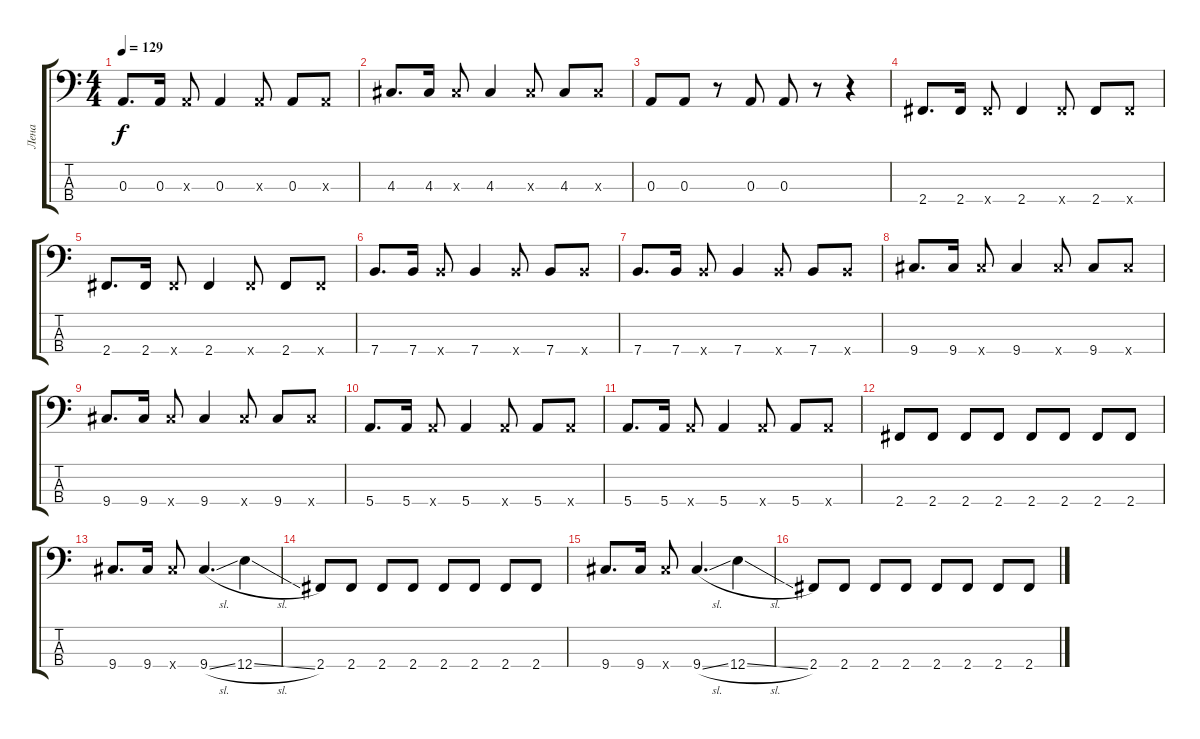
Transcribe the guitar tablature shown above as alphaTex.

\track ("Лена" "Лена") {instrument electricbasspick}
\staff {score tabs}
\tuning (G2 D2 A1 E1) {hide}
\ts (4 4)
\tempo 129
\clef f4
\ks c
0.3.8{d dy f} 0.3.16 0.3{x}.8 0.3.4 0.3{x}.8 0.3.8 0.3{x}.8 |
4.3.8{d} 4.3.16 4.3{x}.8 4.3.4 4.3{x}.8 4.3.8 4.3{x}.8 |
0.3.8 0.3.8 r.8 0.3.8 0.3.8 r.8 r.4 |
2.4.8{d} 2.4.16 2.4{x}.8 2.4.4 2.4{x}.8 2.4.8 2.4{x}.8 |
2.4.8{d} 2.4.16 2.4{x}.8 2.4.4 2.4{x}.8 2.4.8 2.4{x}.8 |
7.4.8{d} 7.4.16 7.4{x}.8 7.4.4 7.4{x}.8 7.4.8 7.4{x}.8 |
7.4.8{d} 7.4.16 7.4{x}.8 7.4.4 7.4{x}.8 7.4.8 7.4{x}.8 |
9.4.8{d} 9.4.16 9.4{x}.8 9.4.4 9.4{x}.8 9.4.8 9.4{x}.8 |
9.4.8{d} 9.4.16 9.4{x}.8 9.4.4 9.4{x}.8 9.4.8 9.4{x}.8 |
5.4.8{d} 5.4.16 5.4{x}.8 5.4.4 5.4{x}.8 5.4.8 5.4{x}.8 |
5.4.8{d} 5.4.16 5.4{x}.8 5.4.4 5.4{x}.8 5.4.8 5.4{x}.8 |
2.4.8 2.4.8 2.4.8 2.4.8 2.4.8 2.4.8 2.4.8 2.4.8 |
9.4.8{d} 9.4.16 9.4{x}.8 9.4{sl}.4{d} 12.4{sl}.4 |
2.4.8 2.4.8 2.4.8 2.4.8 2.4.8 2.4.8 2.4.8 2.4.8 |
9.4.8{d} 9.4.16 9.4{x}.8 9.4{sl}.4{d} 12.4{sl}.4 |
2.4.8 2.4.8 2.4.8 2.4.8 2.4.8 2.4.8 2.4.8 2.4.8
